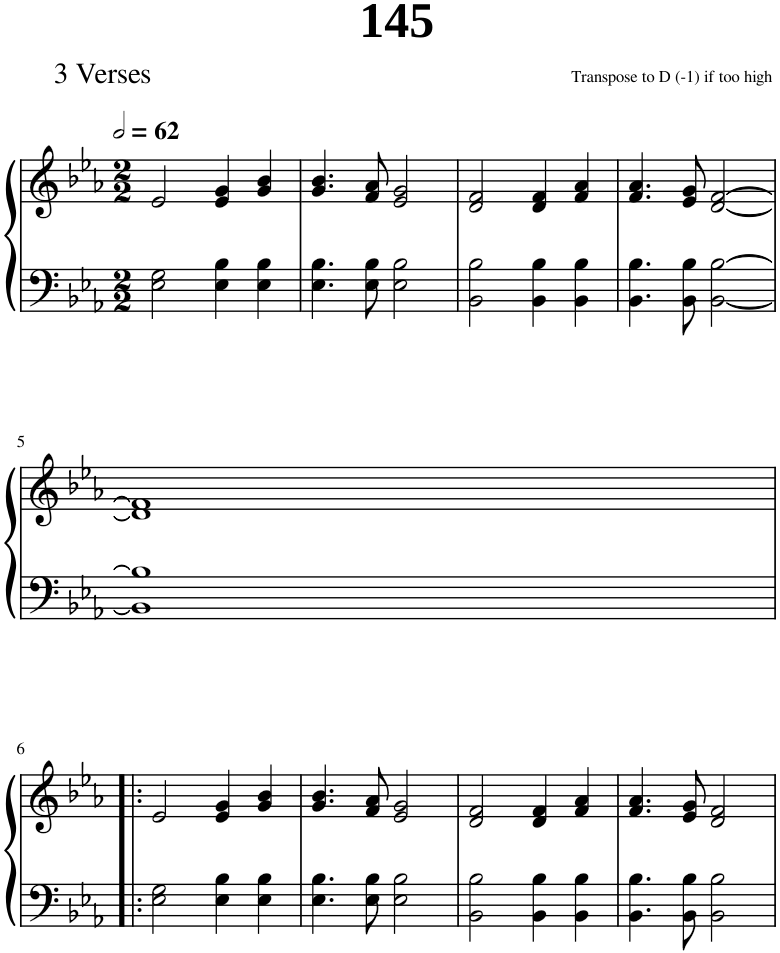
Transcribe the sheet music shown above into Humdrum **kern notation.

**kern	**kern
*part1	*part1
*staff2	*staff1
*I"Piano	*
*I'Pno.	*
*clefF4	*clefG2
*k[b-e-a-]	*k[b-e-a-]
*M2/2	*M2/2
*MM124	*MM124
=1	=1
2E-\ 2G\	2e-/
4E-\ 4B-\	4e-/ 4g/
4E-\ 4B-\	4g/ 4b-/
=2	=2
4.E-\ 4.B-\	4.g/ 4.b-/
8E-\ 8B-\	8f/ 8a-/
2E-\ 2B-\	2e-/ 2g/
=3	=3
2BB-\ 2B-\	2d/ 2f/
4BB-\ 4B-\	4d/ 4f/
4BB-\ 4B-\	4f/ 4a-/
=4	=4
4.BB-\ 4.B-\	4.f/ 4.a-/
8BB-\ 8B-\	8e-/ 8g/
[2BB-\ [2B-\	[2d/ [2f/
!!LO:LB:g=z
=5	=5
1BB-] 1B-]	1d] 1f]
!!LO:LB:g=z
=6!|:	=6!|:
2E-\ 2G\	2e-/
4E-\ 4B-\	4e-/ 4g/
4E-\ 4B-\	4g/ 4b-/
=7	=7
4.E-\ 4.B-\	4.g/ 4.b-/
8E-\ 8B-\	8f/ 8a-/
2E-\ 2B-\	2e-/ 2g/
=8	=8
2BB-\ 2B-\	2d/ 2f/
4BB-\ 4B-\	4d/ 4f/
4BB-\ 4B-\	4f/ 4a-/
=9	=9
4.BB-\ 4.B-\	4.f/ 4.a-/
8BB-\ 8B-\	8e-/ 8g/
2BB-\ 2B-\	2d/ 2f/
=	=
*-	*-
